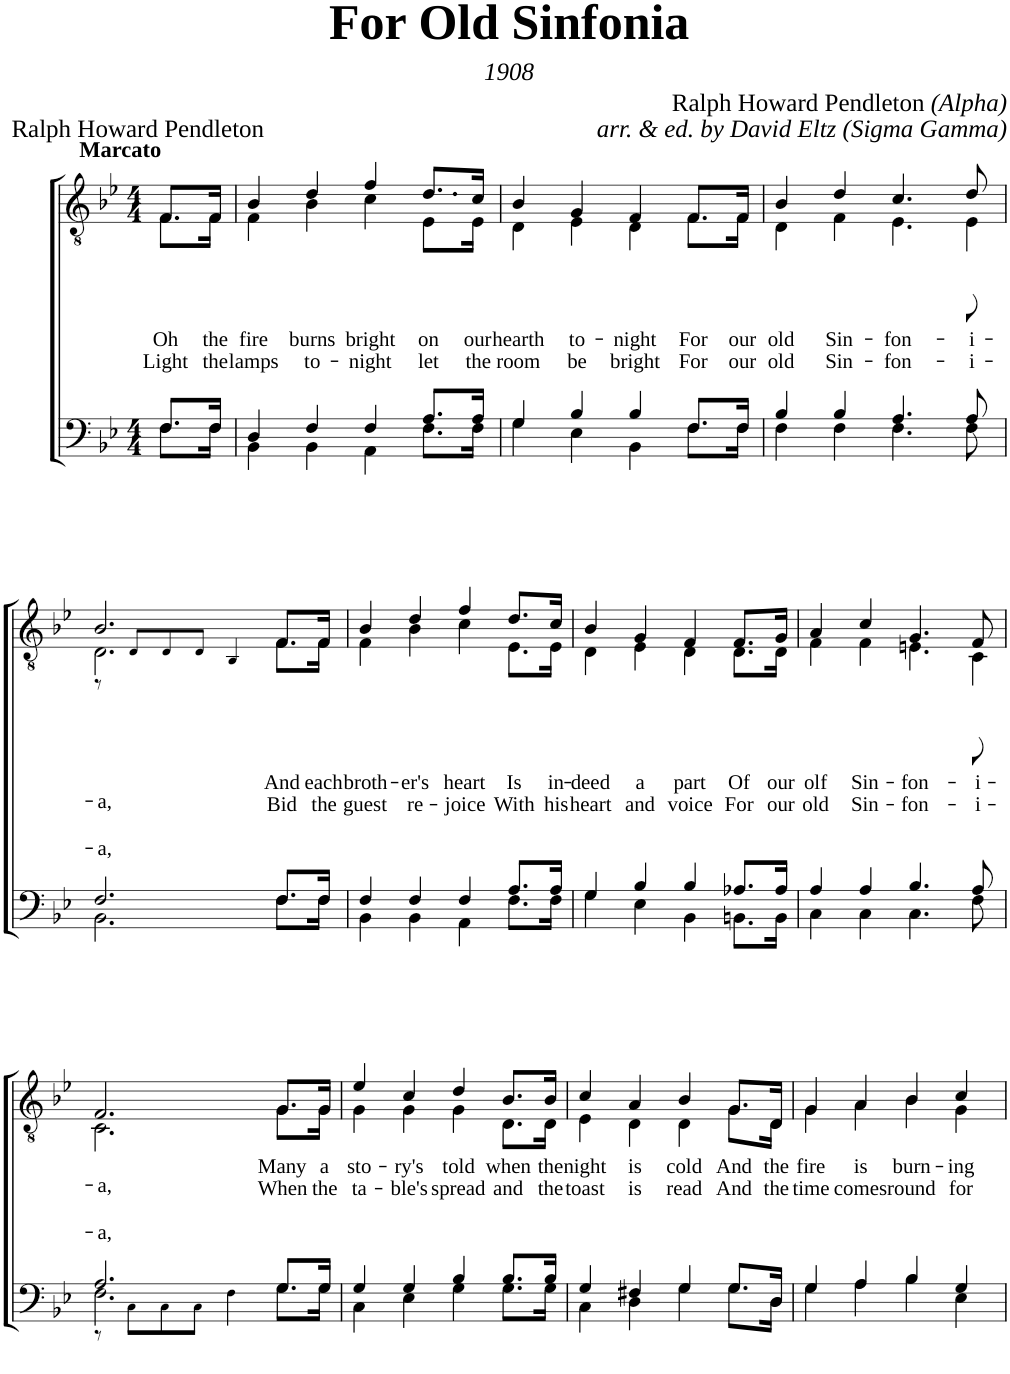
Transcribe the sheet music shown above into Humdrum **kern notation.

**kern	**kern	**text	**text
*part2	*part1	*part1	*part1
*staff2	*staff1	*staff1	*staff1
*I"Bass	*I"Tenor	*	*
*clefF4	*clefGv2	*	*
*k[b-e-]	*k[b-e-]	*	*
*M4/4	*M4/4	*	*
=1	=1	=1	=1
*^	*	*	*
!	!	!LO:TX:a:B:t=Marcato	!	!
!	!	!	!LO:LY:b	!LO:LY:b
*	*	*^	*	*
8.F/L	8.F\L	8.F/L	8.F\L	Oh	Light
!	!	!	!	!LO:LY:b	!LO:LY:b
16F/Jk	16F\Jk	16F/Jk	16F\Jk	the	the
=2	=2	=2	=2	=2	=2
!	!	!	!	!LO:LY:b	!LO:LY:b
4D/	4BB-\	4B-/	4F\	fire	lamps
!	!	!	!	!LO:LY:b	!LO:LY:b
4F/	4BB-\	4d/	4B-\	burns	to-
!	!	!	!	!LO:LY:b	!LO:LY:b
4F/	4AA\	4f/	4c\	bright	-night
!	!	!	!	!LO:LY:b	!LO:LY:b
8.A/L	8.F\L	8.d/L	8.E-\L	on	let
!	!	!	!	!LO:LY:b	!LO:LY:b
16A/Jk	16F\Jk	16c/Jk	16E-\Jk	our	the
=3	=3	=3	=3	=3	=3
!	!	!	!	!LO:LY:b	!LO:LY:b
4G/	4G\	4B-/	4D\	hearth	room
!	!	!	!	!LO:LY:b	!LO:LY:b
4B-/	4E-\	4G/	4E-\	to-	be
!	!	!	!	!LO:LY:b	!LO:LY:b
4B-/	4BB-\	4F/	4D\	-night	bright
!	!	!	!	!LO:LY:b	!LO:LY:b
8.F/L	8.F\L	8.F/L	8.F\L	For	For
!	!	!	!	!LO:LY:b	!LO:LY:b
16F/Jk	16F\Jk	16F/Jk	16F\Jk	our	our
=4	=4	=4	=4	=4	=4
!	!	!	!	!LO:LY:b	!LO:LY:b
4B-/	4F\	4B-/	4D\	old	old
!	!	!	!	!LO:LY:b	!LO:LY:b
4B-/	4F\	4d/	4F\	Sin-	Sin-
!	!	!	!	!LO:LY:b	!LO:LY:b
4.A/	4.F\	4.c/	4.E-\	-fon-	-fon-
!	!	!	!	!LO:LY:b	!LO:LY:b
8A/	8F\	8d/	8E-\	-i-	-i-
!!LO:LB:g=z
=5	=5	=5	=5	=5	=5
!	!	!	!	!LO:LY:b	!LO:LY:b
*	*	*	*^	*	*
2.F/	2.BB-\	2.B-/	2.D\	8r	-a,	-a,
.	.	.	.	8D!/L	.	.
.	.	.	.	8D!/	.	.
.	.	.	.	8D!/J	.	.
.	.	.	.	4BB-!/	.	.
!	!	!	!	!	!LO:LY:b	!LO:LY:b
8.F/L	8.F\L	8.F/L	8.F\L	4ryy	And	Bid
!	!	!	!	!	!LO:LY:b	!LO:LY:b
16F/Jk	16F\Jk	16F/Jk	16F\Jk	.	each	the
*	*	*	*v	*v	*	*
=6	=6	=6	=6	=6	=6
!	!	!	!	!LO:LY:b	!LO:LY:b
4F/	4BB-\	4B-/	4F\	broth-	guest
!	!	!	!	!LO:LY:b	!LO:LY:b
4F/	4BB-\	4d/	4B-\	-er's	re-
!	!	!	!	!LO:LY:b	!LO:LY:b
4F/	4AA\	4f/	4c\	heart	-joice
!	!	!	!	!LO:LY:b	!LO:LY:b
8.A/L	8.F\L	8.d/L	8.E-\L	Is	With
!	!	!	!	!LO:LY:b	!LO:LY:b
16A/Jk	16F\Jk	16c/Jk	16E-\Jk	in-	his
=7	=7	=7	=7	=7	=7
!	!	!	!	!LO:LY:b	!LO:LY:b
4G/	4G\	4B-/	4D\	-deed	heart
!	!	!	!	!LO:LY:b	!LO:LY:b
4B-/	4E-\	4G/	4E-\	a	and
!	!	!	!	!LO:LY:b	!LO:LY:b
4B-/	4BB-\	4F/	4D\	part	voice
!	!	!	!	!LO:LY:b	!LO:LY:b
8.A-X/L	8.BBn\L	8.F/L	8.D\L	Of	For
!	!	!	!	!LO:LY:b	!LO:LY:b
16A-/Jk	16BB\Jk	16G/Jk	16D\Jk	our	our
=8	=8	=8	=8	=8	=8
!	!	!	!	!LO:LY:b	!LO:LY:b
4A/	4C\	4A/	4F\	olf	old
!	!	!	!	!LO:LY:b	!LO:LY:b
4A/	4C\	4c/	4F\	Sin-	Sin-
!	!	!	!	!LO:LY:b	!LO:LY:b
4.B-/	4.C\	4.G/	4.En\	-fon-	-fon-
!	!	!	!	!LO:LY:b	!LO:LY:b
8A/	8F\	8F/	8C\	-i-	-i-
!!LO:LB:g=z	!!
=9	=9	=9	=9	=9	=9
*	*^	*	*	*	*
!	!	!	!	!	!LO:LY:b	!LO:LY:b
2.A/	2.F\	8r	2.F/	2.C\	-a,	-a,
.	.	8C!\L	.	.	.	.
.	.	8C!\	.	.	.	.
.	.	8C!\J	.	.	.	.
.	.	4F!\	.	.	.	.
!	!	!	!	!	!LO:LY:b	!LO:LY:b
8.G/L	8.G\L	4ryy	8.G/L	8.G\L	Many	When
!	!	!	!	!	!LO:LY:b	!LO:LY:b
16G/Jk	16G\Jk	.	16G/Jk	16G\Jk	a	the
*	*v	*v	*	*	*	*
=10	=10	=10	=10	=10	=10
!	!	!	!	!LO:LY:b	!LO:LY:b
4G/	4C\	4e-/	4G\	sto-	ta-
!	!	!	!	!LO:LY:b	!LO:LY:b
4G/	4E-\	4c/	4G\	-ry's	-ble's
!	!	!	!	!LO:LY:b	!LO:LY:b
4B-/	4G\	4d/	4G\	told	spread
!	!	!	!	!LO:LY:b	!LO:LY:b
8.B-/L	8.G\L	8.B-/L	8.D\L	when	and
!	!	!	!	!LO:LY:b	!LO:LY:b
16B-/Jk	16G\Jk	16B-/Jk	16D\Jk	the	the
=11	=11	=11	=11	=11	=11
!	!	!	!	!LO:LY:b	!LO:LY:b
4G/	4C\	4c/	4E-\	night	toast
!	!	!	!	!LO:LY:b	!LO:LY:b
4F#X/	4D\	4A/	4D\	is	is
!	!	!	!	!LO:LY:b	!LO:LY:b
4G/	4G\	4B-/	4D\	cold	read
!	!	!	!	!LO:LY:b	!LO:LY:b
8.G/L	8.G\L	8.G/L	8.G\L	And	And
!	!	!	!	!LO:LY:b	!LO:LY:b
16D/Jk	16D\Jk	16D/Jk	16D\Jk	the	the
=12	=12	=12	=12	=12	=12
!	!	!	!	!LO:LY:b	!LO:LY:b
4G/	4G\	4G/	4G\	fire	time
!	!	!	!	!LO:LY:b	!LO:LY:b
4A/	4A\	4A/	4A\	is	comes
!	!	!	!	!LO:LY:b	!LO:LY:b
4B-/	4B-\	4B-/	4B-\	burn-	round
!	!	!	!	!LO:LY:b	!LO:LY:b
4G/	4E-\	4c/	4G\	-ing	for
*v	*v	*	*	*	*
*	*v	*v	*	*
=	=	=	=
*-	*-	*-	*-
